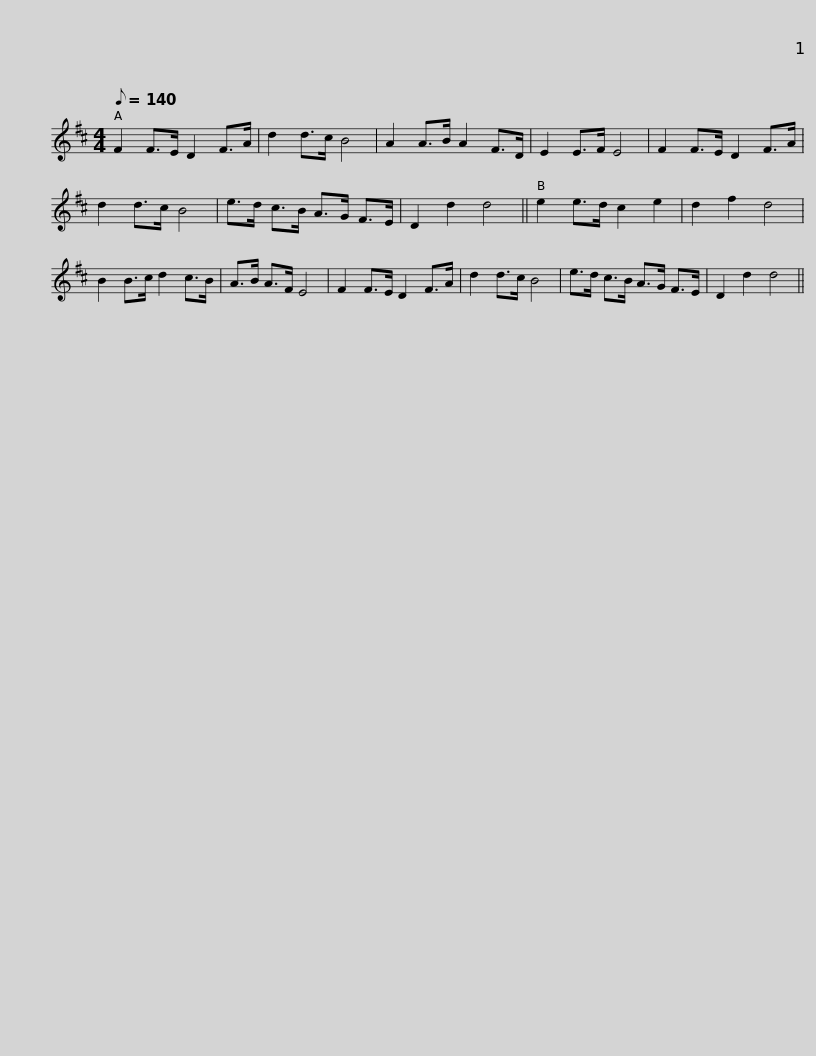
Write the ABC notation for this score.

X:1
L:1/8
Q:1/8=140
M:4/4
I:linebreak $
K:D
V:1 treble
V:1
 F2 F>E D2 F>A | d2 d>c B4 | A2 A>B A2 F>D | E2 E>F E4 | F2 F>E D2 F>A | %5
 d2 d>c B4 |$ e>d c>B A>G F>E | D2 d2 d4 || e2 e>d c2 e2 | d2 f2 d4 | %10
 B2 B>c d2 c>B | A>B A>F E4 | F2 F>E D2 F>A |$ d2 d>c B4 | e>d c>B A>G F>E | %15
 D2 d2 d4 || %16
